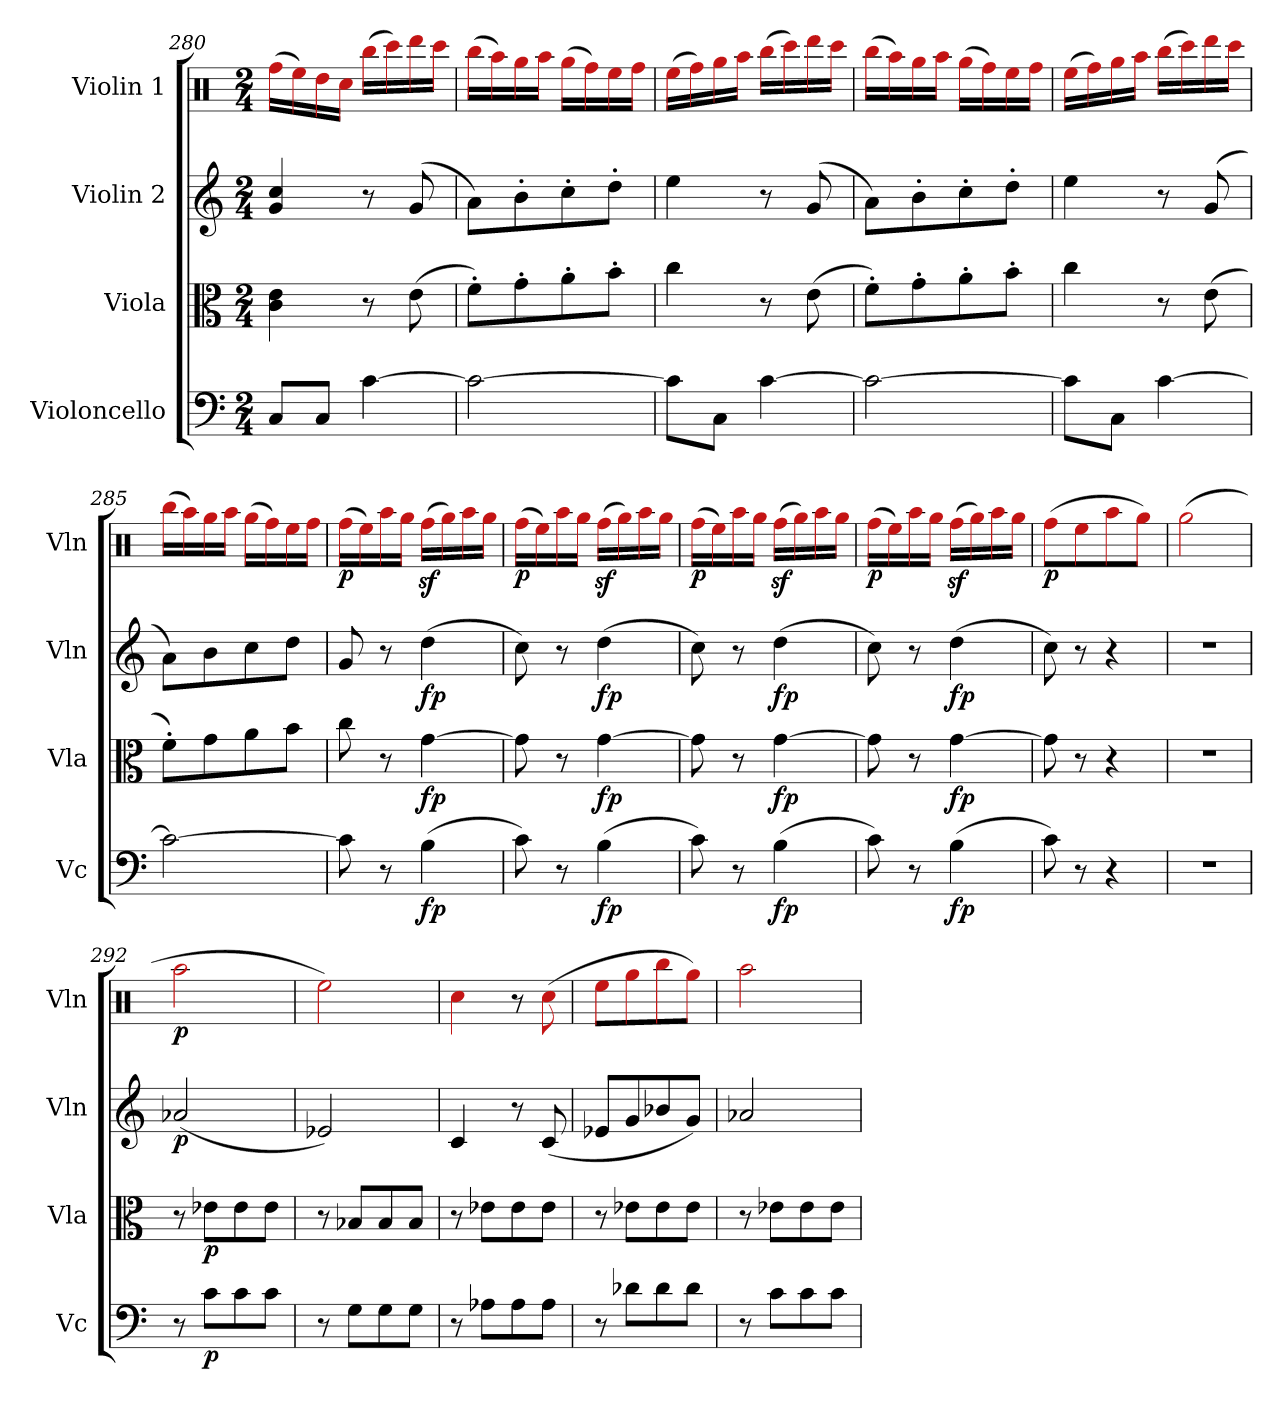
**kern	**dynam	**kern	**dynam	**kern	**dynam	**kern	**dynam
*part4	*part4	*part3	*part3	*part2	*part2	*part1	*part1
*staff4	*staff4	*staff3	*staff3	*staff2	*staff2	*staff1	*staff1
*I"Violoncello	*	*I"Viola	*	*I"Violin 2	*	*I"Violin 1	*
*I'Vc	*	*I'Vla	*	*I'Vln	*	*I'Vln	*
*clefF4	*	*clefC3	*	*clefG2	*	*clefX	*
*k[]	*	*k[]	*	*k[]	*	*k[]	*
*M2/4	*	*M2/4	*	*M2/4	*	*M2/4	*
=280	=280	=280	=280	=280	=280	=280	=280
8C/L	.	4c\ 4e\	.	4g/ 4cc/	.	(16ff\LL	.
.	.	.	.	.	.	16ee\)	.
8C/J	.	.	.	.	.	16dd\	.
.	.	.	.	.	.	16cc\JJ	.
[4c\	.	8r	.	8r	.	(16bb\LL	.
.	.	.	.	.	.	16ccc\)	.
.	.	(8e\	.	(8g/	.	16ddd\	.
.	.	.	.	.	.	16ccc\JJ	.
=281	=281	=281	=281	=281	=281	=281	=281
2c\_	.	8f'\L)	.	8a\L)	.	(16bb\LL	.
.	.	.	.	.	.	16aa\)	.
.	.	8g'\	.	8b'\	.	16gg#X\	.
.	.	.	.	.	.	16aa\JJ	.
.	.	8a'\	.	8cc'\	.	(16ggn\LL	.
.	.	.	.	.	.	16ff\)	.
.	.	8b'\J	.	8dd'\J	.	16ee\	.
.	.	.	.	.	.	16ff\JJ	.
=282	=282	=282	=282	=282	=282	=282	=282
8c\L]	.	4cc\	.	4ee\	.	(16ee\LL	.
.	.	.	.	.	.	16ff\)	.
8C\J	.	.	.	.	.	16gg\	.
.	.	.	.	.	.	16aa\JJ	.
[4c\	.	8r	.	8r	.	(16bb\LL	.
.	.	.	.	.	.	16ccc\)	.
.	.	(8e\	.	(8g/	.	16ddd\	.
.	.	.	.	.	.	16ccc\JJ	.
=283	=283	=283	=283	=283	=283	=283	=283
2c\_	.	8f'\L)	.	8a\L)	.	(16bb\LL	.
.	.	.	.	.	.	16aa\)	.
.	.	8g'\	.	8b'\	.	16gg#X\	.
.	.	.	.	.	.	16aa\JJ	.
.	.	8a'\	.	8cc'\	.	(16ggn\LL	.
.	.	.	.	.	.	16ff\)	.
.	.	8b'\J	.	8dd'\J	.	16ee\	.
.	.	.	.	.	.	16ff\JJ	.
=284	=284	=284	=284	=284	=284	=284	=284
8c\L]	.	4cc\	.	4ee\	.	(16ee\LL	.
.	.	.	.	.	.	16ff\)	.
8C\J	.	.	.	.	.	16gg\	.
.	.	.	.	.	.	16aa\JJ	.
[4c\	.	8r	.	8r	.	(16bb\LL	.
.	.	.	.	.	.	16ccc\)	.
.	.	(8e\	.	(8g/	.	16ddd\	.
.	.	.	.	.	.	16ccc\JJ	.
!!LO:LB:g=z
=285	=285	=285	=285	=285	=285	=285	=285
2c\_	.	8f'\L)	.	8a\L)	.	(16bb\LL	.
.	.	.	.	.	.	16aa\)	.
.	.	8g\	.	8b\	.	16gg#X\	.
.	.	.	.	.	.	16aa\JJ	.
.	.	8a\	.	8cc\	.	(16ggn\LL	.
.	.	.	.	.	.	16ff\)	.
.	.	8b\J	.	8dd\J	.	16ee\	.
.	.	.	.	.	.	16ff\JJ	.
=286	=286	=286	=286	=286	=286	=286	=286
!	!	!	!	!	!	!	!LO:DY:b
8c\]	.	8cc\	.	8g/	.	(16ff\LL	p
.	.	.	.	.	.	16ee\)	.
8r	.	8r	.	8r	.	16aa\	.
.	.	.	.	.	.	16gg\JJ	.
!	!LO:DY:b	!	!LO:DY:b	!	!LO:DY:b	!	!
(4B\	fp	[4g\	fp	(4dd\	fp	(16ff#Xz<\LL	.
.	.	.	.	.	.	16gg\)	.
.	.	.	.	.	.	16aa\	.
.	.	.	.	.	.	16gg\JJ	.
!!LO:LB:g=z
=287	=287	=287	=287	=287	=287	=287	=287
!	!	!	!	!	!	!	!LO:DY:b
8c\)	.	8g\]	.	8cc\)	.	(16ffn\LL	p
.	.	.	.	.	.	16ee\)	.
8r	.	8r	.	8r	.	16aa\	.
.	.	.	.	.	.	16gg\JJ	.
!	!LO:DY:b	!	!LO:DY:b	!	!LO:DY:b	!	!
(4B\	fp	[4g\	fp	(4dd\	fp	(16ff#Xz<\LL	.
.	.	.	.	.	.	16gg\)	.
.	.	.	.	.	.	16aa\	.
.	.	.	.	.	.	16gg\JJ	.
=288	=288	=288	=288	=288	=288	=288	=288
!	!	!	!	!	!	!	!LO:DY:b
8c\)	.	8g\]	.	8cc\)	.	(16ffn\LL	p
.	.	.	.	.	.	16ee\)	.
8r	.	8r	.	8r	.	16aa\	.
.	.	.	.	.	.	16gg\JJ	.
!	!LO:DY:b	!	!LO:DY:b	!	!LO:DY:b	!	!
(4B\	fp	[4g\	fp	(4dd\	fp	(16ff#Xz<\LL	.
.	.	.	.	.	.	16gg\)	.
.	.	.	.	.	.	16aa\	.
.	.	.	.	.	.	16gg\JJ	.
=289	=289	=289	=289	=289	=289	=289	=289
!	!	!	!	!	!	!	!LO:DY:b
8c\)	.	8g\]	.	8cc\)	.	(16ffn\LL	p
.	.	.	.	.	.	16ee\)	.
8r	.	8r	.	8r	.	16aa\	.
.	.	.	.	.	.	16gg\JJ	.
!	!LO:DY:b	!	!LO:DY:b	!	!LO:DY:b	!	!
(4B\	fp	[4g\	fp	(4dd\	fp	(16ff#Xz<\LL	.
.	.	.	.	.	.	16gg\)	.
.	.	.	.	.	.	16aa\	.
.	.	.	.	.	.	16gg\JJ	.
=290	=290	=290	=290	=290	=290	=290	=290
!	!	!	!	!	!	!	!LO:DY:b
8c\)	.	8g\]	.	8cc\)	.	(8ffn\L	p
8r	.	8r	.	8r	.	8ee\	.
4r	.	4r	.	4r	.	8aa\	.
.	.	.	.	.	.	8gg\J)	.
=291	=291	=291	=291	=291	=291	=291	=291
2r	.	2r	.	2r	.	(2gg\	.
=292	=292	=292	=292	=292	=292	=292	=292
!	!	!	!	!	!LO:DY:b	!	!LO:DY:b
8r	.	8r	.	(2a-X/	p	2aa-X\	p
!	!LO:DY:b	!	!LO:DY:b	!	!	!	!
8c\L	p	8e-X\L	p	.	.	.	.
8c\	.	8e-\	.	.	.	.	.
8c\J	.	8e-\J	.	.	.	.	.
=293	=293	=293	=293	=293	=293	=293	=293
8r	.	8r	.	2e-X/)	.	2ee-X\)	.
8G\L	.	8B-X/L	.	.	.	.	.
8G\	.	8B-/	.	.	.	.	.
8G\J	.	8B-/J	.	.	.	.	.
=294	=294	=294	=294	=294	=294	=294	=294
8r	.	8r	.	4c/	.	4cc\	.
8A-X\L	.	8e-X\L	.	.	.	.	.
8A-\	.	8e-\	.	8r	.	8r	.
8A-\J	.	8e-\J	.	(<8c/	.	(>8cc\	.
=295	=295	=295	=295	=295	=295	=295	=295
8r	.	8r	.	8e-X/L	.	8ee-X\L	.
8d-X\L	.	8e-X\L	.	8g/	.	8gg\	.
8d-\	.	8e-\	.	8b-X/	.	8bb-X\	.
8d-\J	.	8e-\J	.	8g/J)	.	8gg\J)	.
=296	=296	=296	=296	=296	=296	=296	=296
8r	.	8r	.	2a-X/	.	2aa-X\	.
8c\L	.	8e-X\L	.	.	.	.	.
8c\	.	8e-\	.	.	.	.	.
8c\J	.	8e-\J	.	.	.	.	.
=	=	=	=	=	=	=	=
*-	*-	*-	*-	*-	*-	*-	*-
